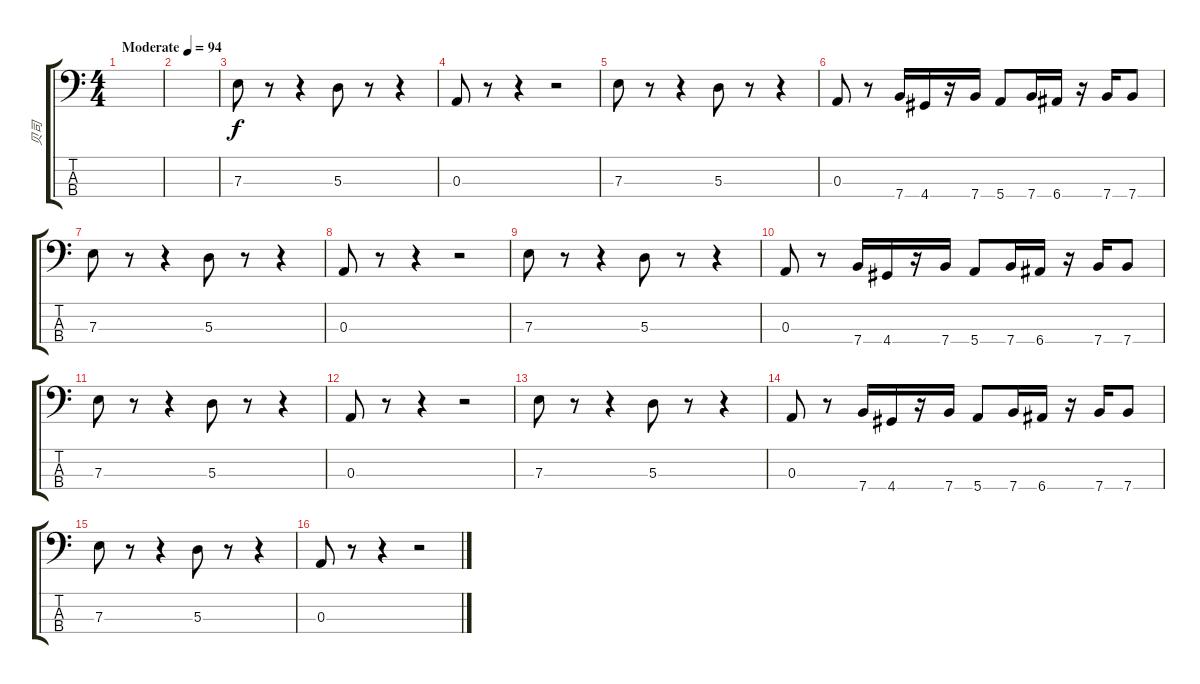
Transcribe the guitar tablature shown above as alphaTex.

\track ("贝司" "贝司") {instrument electricbassfinger}
\staff {score tabs}
\tuning (G2 D2 A1 E1) {hide}
\ts (4 4)
\tempo (94 "Moderate")
\clef f4
\ks c
|
|
7.3.8 r.8 r.4 5.3.8 r.8 r.4 |
0.3.8 r.8 r.4 r.2 |
7.3.8 r.8 r.4 5.3.8 r.8 r.4 |
0.3.8 r.8 7.4.16 4.4.16 r.16 7.4.16 5.4.8 7.4.16 6.4.16 r.16 7.4.16 7.4.8 |
7.3.8 r.8 r.4 5.3.8 r.8 r.4 |
0.3.8 r.8 r.4 r.2 |
7.3.8 r.8 r.4 5.3.8 r.8 r.4 |
0.3.8 r.8 7.4.16 4.4.16 r.16 7.4.16 5.4.8 7.4.16 6.4.16 r.16 7.4.16 7.4.8 |
7.3.8 r.8 r.4 5.3.8 r.8 r.4 |
0.3.8 r.8 r.4 r.2 |
7.3.8 r.8 r.4 5.3.8 r.8 r.4 |
0.3.8 r.8 7.4.16 4.4.16 r.16 7.4.16 5.4.8 7.4.16 6.4.16 r.16 7.4.16 7.4.8 |
7.3.8 r.8 r.4 5.3.8 r.8 r.4 |
0.3.8 r.8 r.4 r.2
